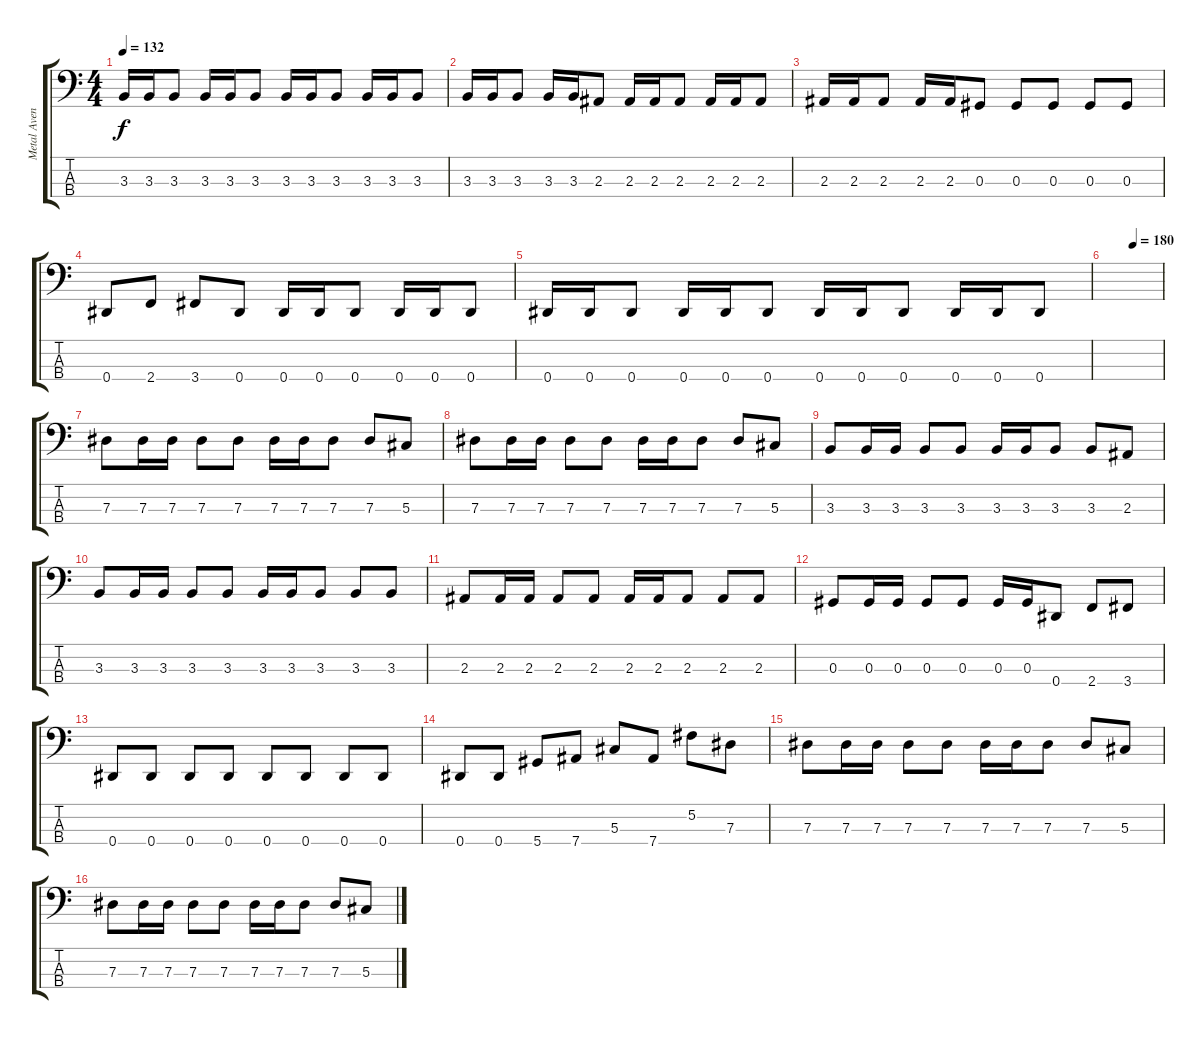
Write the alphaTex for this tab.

\track ("Metal Avenger" "Metal Aven") {instrument electricbassfinger}
\staff {score tabs}
\tuning (Gb2 Db2 Ab1 Eb1) {hide}
\ts (4 4)
\tempo 132
\clef f4
\ks c
3.3.16{dy f} 3.3.16 3.3.8 3.3.16 3.3.16 3.3.8 3.3.16 3.3.16 3.3.8 3.3.16 3.3.16 3.3.8 |
3.3.16 3.3.16 3.3.8 3.3.16 3.3.16 2.3.8 2.3.16 2.3.16 2.3.8 2.3.16 2.3.16 2.3.8 |
2.3.16 2.3.16 2.3.8 2.3.16 2.3.16 0.3.8 0.3.8 0.3.8 0.3.8 0.3.8 |
0.4.8 2.4.8 3.4.8 0.4.8 0.4.16 0.4.16 0.4.8 0.4.16 0.4.16 0.4.8 |
0.4.16 0.4.16 0.4.8 0.4.16 0.4.16 0.4.8 0.4.16 0.4.16 0.4.8 0.4.16 0.4.16 0.4.8 |
\tempo (180 0.5)
|
7.3.8 7.3.16 7.3.16 7.3.8 7.3.8 7.3.16 7.3.16 7.3.8 7.3.8 5.3.8 |
7.3.8 7.3.16 7.3.16 7.3.8 7.3.8 7.3.16 7.3.16 7.3.8 7.3.8 5.3.8 |
3.3.8 3.3.16 3.3.16 3.3.8 3.3.8 3.3.16 3.3.16 3.3.8 3.3.8 2.3.8 |
3.3.8 3.3.16 3.3.16 3.3.8 3.3.8 3.3.16 3.3.16 3.3.8 3.3.8 3.3.8 |
2.3.8 2.3.16 2.3.16 2.3.8 2.3.8 2.3.16 2.3.16 2.3.8 2.3.8 2.3.8 |
0.3.8 0.3.16 0.3.16 0.3.8 0.3.8 0.3.16 0.3.16 0.4.8 2.4.8 3.4.8 |
0.4.8 0.4.8 0.4.8 0.4.8 0.4.8 0.4.8 0.4.8 0.4.8 |
0.4.8 0.4.8 5.4.8 7.4.8 5.3.8 7.4.8 5.2.8 7.3.8 |
7.3.8 7.3.16 7.3.16 7.3.8 7.3.8 7.3.16 7.3.16 7.3.8 7.3.8 5.3.8 |
7.3.8 7.3.16 7.3.16 7.3.8 7.3.8 7.3.16 7.3.16 7.3.8 7.3.8 5.3.8
